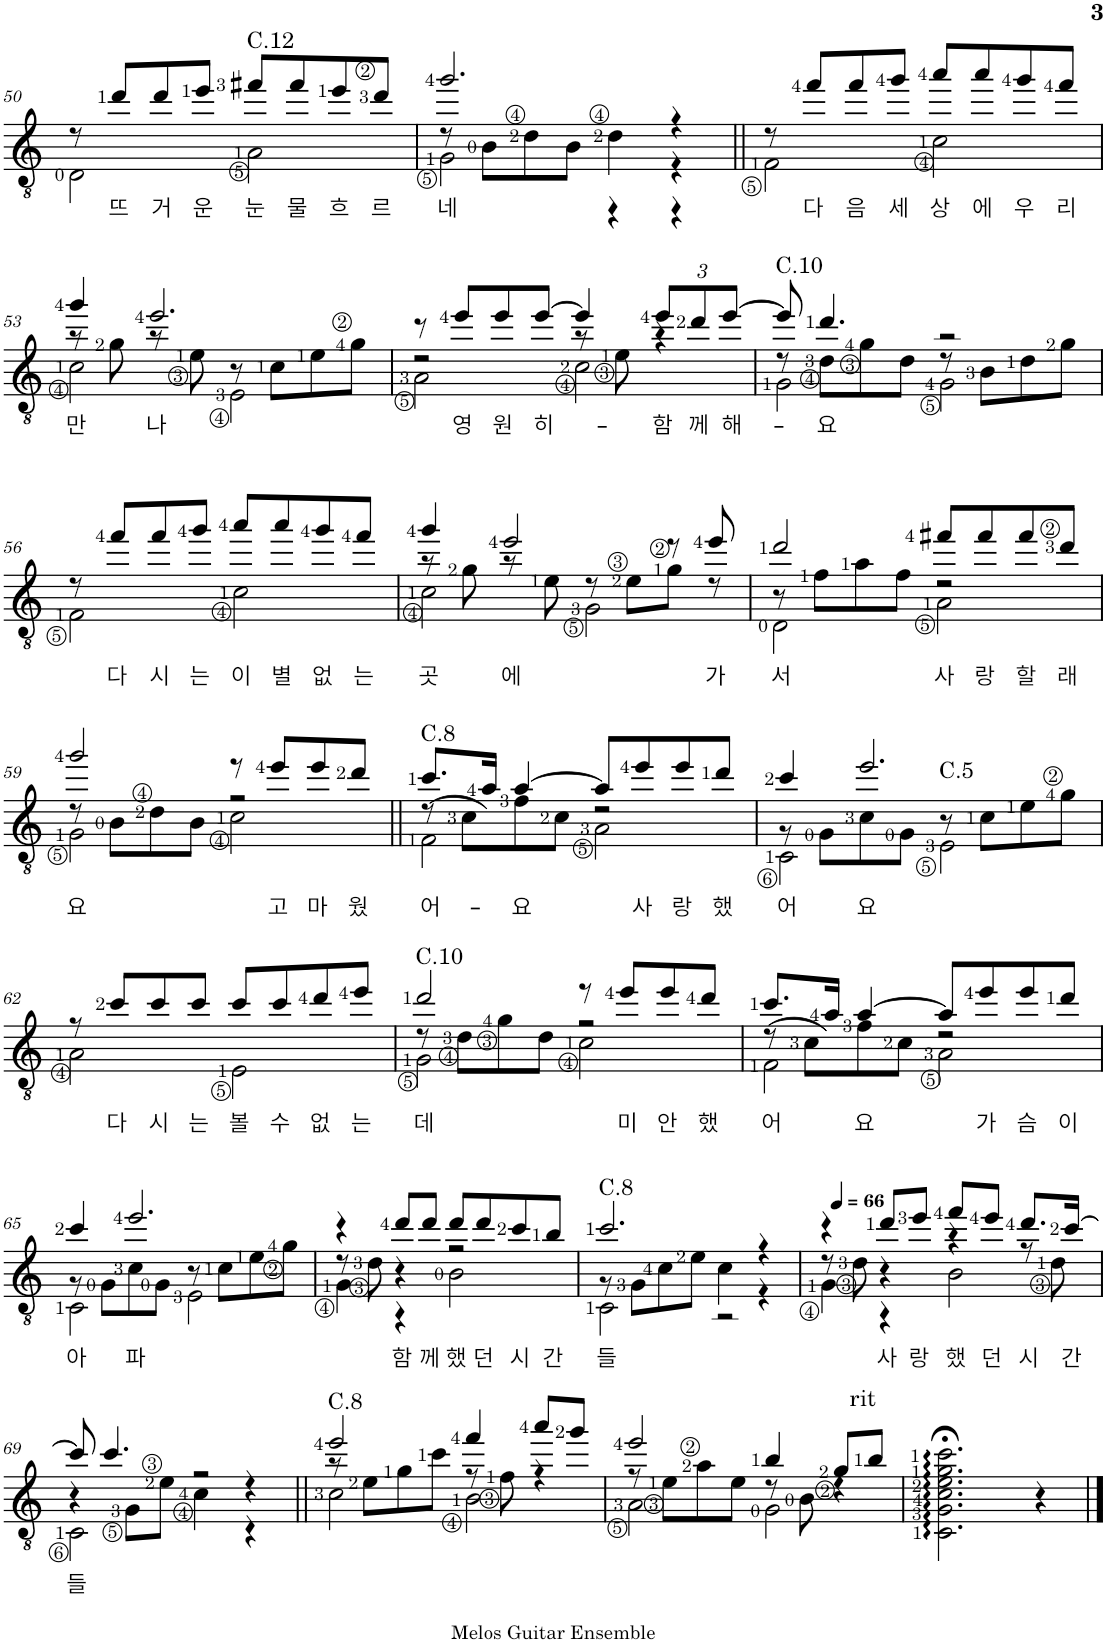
**kern	**text
*part1	*part1
*staff1	*staff1
*I"클래식 기타	*
!!LO:PB:g=z
*clefGv2	*
*k[]	*
*M4/4	*
=50	=50
*^	*
8r	2D\	.
!	!	!LO:LY:b
8dd/L	.	뜨
!	!	!LO:LY:b
8dd/	.	거
!	!	!LO:LY:b
8ee/J	.	운
!LO:TX:a:t=C.12	!	!
!	!	!LO:LY:b
8ff#X/L	2A\	눈
!	!	!LO:LY:b
8ff#/	.	물
!	!	!LO:LY:b
8ee/	.	흐
!	!	!LO:LY:b
8dd/J	.	르
*v	*v	*
=51	=51
!	!LO:LY:b
*^	*
*	*^	*
2.gg/	8r	2G\	네
.	8B\L	.	.
.	8d\	.	.
.	8B\J	.	.
.	4d\	4r	.
4r	4r	4r	.
*	*v	*v	*
=52||	=52||	=52||
8r	2F\	.
!	!	!LO:LY:b
8ff/L	.	다
!	!	!LO:LY:b
8ff/	.	음
!	!	!LO:LY:b
8gg/J	.	세
!	!	!LO:LY:b
8aa/L	2c\	상
!	!	!LO:LY:b
8aa/	.	에
!	!	!LO:LY:b
8gg/	.	우
!	!	!LO:LY:b
8ff/J	.	리
*v	*v	*
!!LO:LB:g=z
=53	=53
!	!LO:LY:b
*^	*
*	*^	*
4gg/	8r	2c\	만
.	8g\	.	.
!	!	!	!LO:LY:b
2.ee/	8r	.	나
.	8e\	.	.
.	8r	2E\	.
.	8c\L	.	.
.	8e\	.	.
.	8g\J	.	.
=54	=54	=54	=54
8r	2r	2A\	.
!	!	!	!LO:LY:b
8ee/L	.	.	영
!	!	!	!LO:LY:b
8ee/	.	.	원
!	!	!	!LO:LY:b
[8ee/J	.	.	히-
4ee/]	8r	2c\	.
.	8e\	.	.
*Xbrackettup	*	*	*
!	!	!	!LO:LY:b
12ee/L	4r	.	-함
!	!	!	!LO:LY:b
12dd/	.	.	께
!	!	!	!LO:LY:b
[12ee/J	.	.	해-
=55	=55	=55	=55
!LO:TX:a:t=C.10	!	!	!
8ee/]	8r	2G\	.
!	!	!	!LO:LY:b
4.dd/	8d\L	.	-요
.	8g\	.	.
.	8d\J	.	.
2r	8r	2G\	.
.	8B\L	.	.
.	8d\	.	.
.	8g\J	.	.
*	*v	*v	*
!!LO:LB:g=z
=56	=56	=56
8r	2F\	.
!	!	!LO:LY:b
8ff/L	.	다
!	!	!LO:LY:b
8ff/	.	시
!	!	!LO:LY:b
8gg/J	.	는
!	!	!LO:LY:b
8aa/L	2c\	이
!	!	!LO:LY:b
8aa/	.	별
!	!	!LO:LY:b
8gg/	.	없
!	!	!LO:LY:b
8ff/J	.	는
*v	*v	*
=57	=57
!	!LO:LY:b
*^	*
*	*^	*
4gg/	8r	2c\	곳
.	8g\	.	.
!	!	!	!LO:LY:b
2ee/	8r	.	에
.	8e\	.	.
.	8r	2G\	.
.	8e\L	.	.
8r	8g\J	.	.
!	!	!	!LO:LY:b
8ee/	8r	.	가
=58	=58	=58	=58
!	!	!	!LO:LY:b
2dd/	8r	2D\	서
.	8f\L	.	.
.	8a\	.	.
.	8f\J	.	.
!	!	!	!LO:LY:b
8ff#X/L	2r	2A\	사
!	!	!	!LO:LY:b
8ff#/	.	.	랑
!	!	!	!LO:LY:b
8ff#/	.	.	할
!	!	!	!LO:LY:b
8dd/J	.	.	래
!!LO:LB:g=z	!!	!!
=59	=59	=59	=59
!	!	!	!LO:LY:b
2gg/	8r	2G\	요
.	8B\L	.	.
.	8d\	.	.
.	8B\J	.	.
8r	2r	2c\	.
!	!	!	!LO:LY:b
8ee/L	.	.	고
!	!	!	!LO:LY:b
8ee/	.	.	마
!	!	!	!LO:LY:b
8dd/J	.	.	웠
=60||	=60||	=60||	=60||
!LO:TX:a:t=C.8	!	!	!
!	!	!	!LO:LY:b
(8.cc/L	8r	2F\	어-
.	8c\L	.	.
16a/Jk)	.	.	.
!	!	!	!LO:LY:b
[4a/	8f\	.	-요
.	8c\J	.	.
8a/L]	2r	2A\	.
!	!	!	!LO:LY:b
8ee/	.	.	사
!	!	!	!LO:LY:b
8ee/	.	.	랑
!	!	!	!LO:LY:b
8dd/J	.	.	했
=61	=61	=61	=61
!	!	!	!LO:LY:b
4cc/	8r	2C\	어
.	8G\L	.	.
!	!	!	!LO:LY:b
2.ee/	8c\	.	요
.	8G\J	.	.
!	!LO:TX:a:t=C.5	!	!
.	8r	2E\	.
.	8c\L	.	.
.	8e\	.	.
.	8g\J	.	.
*	*v	*v	*
!!LO:LB:g=z
=62	=62	=62
8r	2A\	.
!	!	!LO:LY:b
8cc/L	.	다
!	!	!LO:LY:b
8cc/	.	시
!	!	!LO:LY:b
8cc/J	.	는
!	!	!LO:LY:b
8cc/L	2E\	볼
!	!	!LO:LY:b
8cc/	.	수
!	!	!LO:LY:b
8dd/	.	없
!	!	!LO:LY:b
8ee/J	.	는
*v	*v	*
=63	=63
!LO:TX:a:t=C.10	!
!	!LO:LY:b
*^	*
*	*^	*
2dd/	8r	2G\	데
.	8d\L	.	.
.	8g\	.	.
.	8d\J	.	.
8r	2r	2c\	.
!	!	!	!LO:LY:b
8ee/L	.	.	미
!	!	!	!LO:LY:b
8ee/	.	.	안
!	!	!	!LO:LY:b
8dd/J	.	.	했
=64	=64	=64	=64
!	!	!	!LO:LY:b
(8.cc/L	8r	2F\	어
.	8c\L	.	.
16a/Jk)	.	.	.
!	!	!	!LO:LY:b
[4a/	8f\	.	요
.	8c\J	.	.
8a/L]	2r	2A\	.
!	!	!	!LO:LY:b
8ee/	.	.	가
!	!	!	!LO:LY:b
8ee/	.	.	슴
!	!	!	!LO:LY:b
8dd/J	.	.	이
!!LO:LB:g=z	!!	!!
=65	=65	=65	=65
!	!	!	!LO:LY:b
4cc/	8r	2C\	아
.	8G\L	.	.
!	!	!	!LO:LY:b
2.ee/	8c\	.	파
.	8G\J	.	.
.	8r	2E\	.
.	8c\L	.	.
.	8e\	.	.
.	8g\J	.	.
=66	=66	=66	=66
4r	8r	4G\	.
.	8d\	.	.
!	!	!	!LO:LY:b
8dd/L	4r	4r	함
!	!	!	!LO:LY:b
8dd/J	.	.	께
!	!	!	!LO:LY:b
8dd/L	2r	2B\	했
!	!	!	!LO:LY:b
8dd/	.	.	던
!	!	!	!LO:LY:b
8cc/	.	.	시
!	!	!	!LO:LY:b
8b/J	.	.	간
=67	=67	=67	=67
!LO:TX:a:t=C.8	!	!	!
!	!	!	!LO:LY:b
2.cc/	8r	2C\	들
.	8G\L	.	.
.	8c\	.	.
.	8e\J	.	.
.	4c\	2r	.
4r	4r	.	.
=68	=68	=68	=68
4r	8r	4G\	.
*MM66	*	*	*
!	!LO:TX:b:t=rit	!	!
.	8d\	.	.
!	!	!	!LO:LY:b
8dd/L	4r	4r	사
!	!	!	!LO:LY:b
8ee/J	.	.	랑
!	!	!	!LO:LY:b
8ff/L	4r	2B\	했
!	!	!	!LO:LY:b
8ee/J	.	.	던
!	!	!	!LO:LY:b
8.dd/L	8r	.	시
.	8d\	.	.
!	!	!	!LO:LY:b
[16cc/Jk	.	.	간
!!LO:LB:g=z	!!	!!
=69	=69	=69	=69
!	!	!	!LO:LY:b
8cc/]	4r	2C\	들
4.cc/	.	.	.
.	8G\L	.	.
.	8e\J	.	.
2r	4c\	4ryy	.
.	4r	4r	.
=70||	=70||	=70||	=70||
!LO:TX:a:t=C.8	!	!	!
2ee/	8r	2c\	.
.	8e\L	.	.
.	8g\	.	.
.	8cc\J	.	.
4ff/	8r	2B\	.
.	8f\	.	.
8aa/L	4r	.	.
8gg/J	.	.	.
=71	=71	=71	=71
2ee/	8r	2A\	.
.	8e\L	.	.
.	8a\	.	.
.	8e\J	.	.
4b/	8r	2G\	.
.	8B\	.	.
8g/L	4r	.	.
8b/J	.	.	.
*v	*v	*v	*
=72	=72
2.C\;< 2.G\;< 2.c\;< 2.e\;< 2.g\;< 2.cc\;<	.
4r	.
==	==
*-	*-
